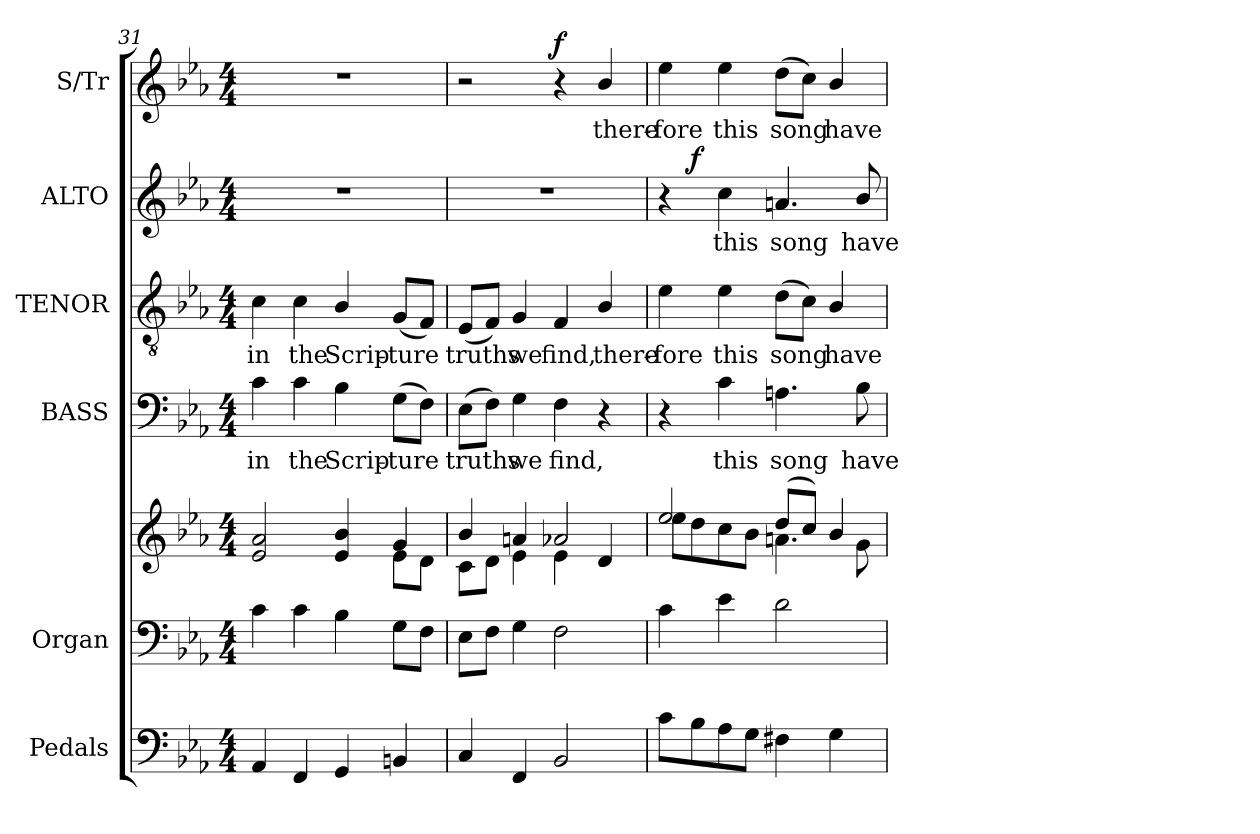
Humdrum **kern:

**kern	**kern	**kern	**kern	**text	**kern	**text	**kern	**text	**dynam	**kern	**text	**dynam
*part6	*part5	*part5	*part4	*part4	*part3	*part3	*part2	*part2	*part2	*part1	*part1	*part1
*staff7	*staff6	*staff5	*staff4	*staff4	*staff3	*staff3	*staff2	*staff2	*staff2	*staff1	*staff1	*staff1
*I"Pedals	*I"Organ	*	*I"BASS	*	*I"TENOR	*	*I"ALTO	*	*	*I"S/Tr	*	*
*I'Ped.	*I'Org.	*	*I'B.	*	*I'T.	*	*I'A.	*	*	*I'S.	*	*
*clefF4	*clefF4	*clefG2	*clefF4	*	*clefGv2	*	*clefG2	*	*	*clefG2	*	*
*	*	*	*	*	*ITrd7c12	*	*	*	*	*	*	*
*k[b-e-a-]	*k[b-e-a-]	*k[b-e-a-]	*k[b-e-a-]	*	*k[b-e-a-]	*	*k[b-e-a-]	*	*	*k[b-e-a-]	*	*
*E-:	*E-:	*E-:	*E-:	*	*E-:	*	*E-:	*	*	*E-:	*	*
*M4/4	*M4/4	*M4/4	*M4/4	*	*M4/4	*	*M4/4	*	*	*M4/4	*	*
=31	=31	=31	=31	=31	=31	=31	=31	=31	=31	=31	=31	=31
*	*	*^	*	*	*	*	*	*	*	*	*	*
!	!	!	!	!	!LO:LY:b:color=#000000	!	!	!	!	!	!	!	!
!	!	!	!	!	!	!	!LO:LY:b:color=#000000	!	!	!	!	!	!
4AA-i/	4ci\	2e-i/ 2a-i	2.ryy	4ci\	in	4Ci\	in	1r	.	.	1r	.	.
!	!	!	!	!	!LO:LY:b:color=#000000	!	!	!	!	!	!	!	!
!	!	!	!	!	!	!	!LO:LY:b:color=#000000	!	!	!	!	!	!
4FFi/	4ci\	.	.	4ci\	the	4Ci\	the	.	.	.	.	.	.
!	!	!	!	!	!LO:LY:b:color=#000000	!	!	!	!	!	!	!	!
!	!	!	!	!	!	!	!LO:LY:b:color=#000000	!	!	!	!	!	!
4GGi/	4B-i\	4e-i/ 4b-i	.	4B-i\	Scrip-	4BB-i/	Scrip-	.	.	.	.	.	.
!	!	!	!	!	!LO:LY:b:color=#000000	!	!	!	!	!	!	!	!
!	!	!	!	!	!	!	!LO:LY:b:color=#000000	!	!	!	!	!	!
4BBni/	8Gi\L	4gi/	8e-i\L	(8Gi\L	-ture	(8GGi/L	-ture	.	.	.	.	.	.
.	8Fi\J	.	8di\J	8Fi\J)	.	8FFi/J)	.	.	.	.	.	.	.
=32	=32	=32	=32	=32	=32	=32	=32	=32	=32	=32	=32	=32	=32
!	!	!	!	!	!LO:LY:b:color=#000000	!	!	!	!	!	!	!	!
!	!	!	!	!	!	!	!LO:LY:b:color=#000000	!	!	!	!	!	!
4Ci/	8E-i\L	4b-i/	8ci\L	(8E-i\L	truths	(8EE-i/L	truths	1r	.	.	2r	.	.
.	8Fi\J	.	8di\J	8Fi\J)	.	8FFi/J)	.	.	.	.	.	.	.
!	!	!	!	!	!LO:LY:b:color=#000000	!	!	!	!	!	!	!	!
!	!	!	!	!	!	!	!LO:LY:b:color=#000000	!	!	!	!	!	!
4FFi/	4Gi\	4ani/	4e-i\	4Gi\	we	4GGi/	we	.	.	.	.	.	.
!	!	!	!	!	!LO:LY:b:color=#000000	!	!	!	!	!	!	!	!
!	!	!	!	!	!	!	!LO:LY:b:color=#000000	!	!	!	!	!	!
2BB-i/	2Fi\	2a-Xi/	4e-i\	4Fi\	find,	4FFi/	find,	.	.	.	4r	.	f
!	!	!	!	!	!	!	!LO:LY:b:color=#000000	!	!	!	!	!	!
!	!	!	!	!	!	!	!	!	!	!	!	!LO:LY:b:color=#000000	!
.	.	.	4di/	4r	.	4BB-i/	there-	.	.	.	4b-i/	there-	.
=33	=33	=33	=33	=33	=33	=33	=33	=33	=33	=33	=33	=33	=33
!	!	!	!	!	!	!	!LO:LY:b:color=#000000	!	!	!	!	!	!
!	!	!	!	!	!	!	!	!	!	!	!	!LO:LY:b:color=#000000	!
*	*	*	*	*	*	*	*	*^	*	*	*	*	*
8ci\L	4ci\	2ee-i/	8ee-i\L	4r	.	4E-i\	-fore	4r	8ryy	.	.	4ee-i\	-fore	.
8B-i\	.	.	8ddi\	.	.	.	.	.	2..ryy	.	f	.	.	.
!	!	!	!	!	!LO:LY:b:color=#000000	!	!	!	!	!	!	!	!	!
!	!	!	!	!	!	!	!LO:LY:b:color=#000000	!	!	!	!	!	!	!
!	!	!	!	!	!	!	!	!	!	!LO:LY:b:color=#000000	!	!	!	!
!	!	!	!	!	!	!	!	!	!	!	!	!	!LO:LY:b:color=#000000	!
8A-i\	4e-i\	.	8cci\	4ci\	this	4E-i\	this	4cci\	.	this	.	4ee-i\	this	.
8Gi\J	.	.	8b-i\J	.	.	.	.	.	.	.	.	.	.	.
!	!	!	!	!	!LO:LY:b:color=#000000	!	!	!	!	!	!	!	!	!
!	!	!	!	!	!	!	!LO:LY:b:color=#000000	!	!	!	!	!	!	!
!	!	!	!	!	!	!	!	!	!	!LO:LY:b:color=#000000	!	!	!	!
!	!	!	!	!	!	!	!	!	!	!	!	!	!LO:LY:b:color=#000000	!
4F#Xi\	2di\	(8ddi/L	4.ani\	4.Ani\	song	(8Di\L	song	4.ani/	.	song	.	(8ddi\L	song	.
.	.	8cci/J)	.	.	.	8Ci\J)	.	.	.	.	.	8cci\J)	.	.
!	!	!	!	!	!	!	!LO:LY:b:color=#000000	!	!	!	!	!	!	!
!	!	!	!	!	!	!	!	!	!	!	!	!	!LO:LY:b:color=#000000	!
4Gi\	.	4b-i/	.	.	.	4BB-i/	have	.	.	.	.	4b-i/	have	.
!	!	!	!	!	!LO:LY:b:color=#000000	!	!	!	!	!	!	!	!	!
!	!	!	!	!	!	!	!	!	!	!LO:LY:b:color=#000000	!	!	!	!
.	.	.	8gi\	8B-i\	have	.	.	8b-i/	.	have	.	.	.	.
*	*	*v	*v	*	*	*	*	*v	*v	*	*	*	*	*
=	=	=	=	=	=	=	=	=	=	=	=	=
*-	*-	*-	*-	*-	*-	*-	*-	*-	*-	*-	*-	*-
